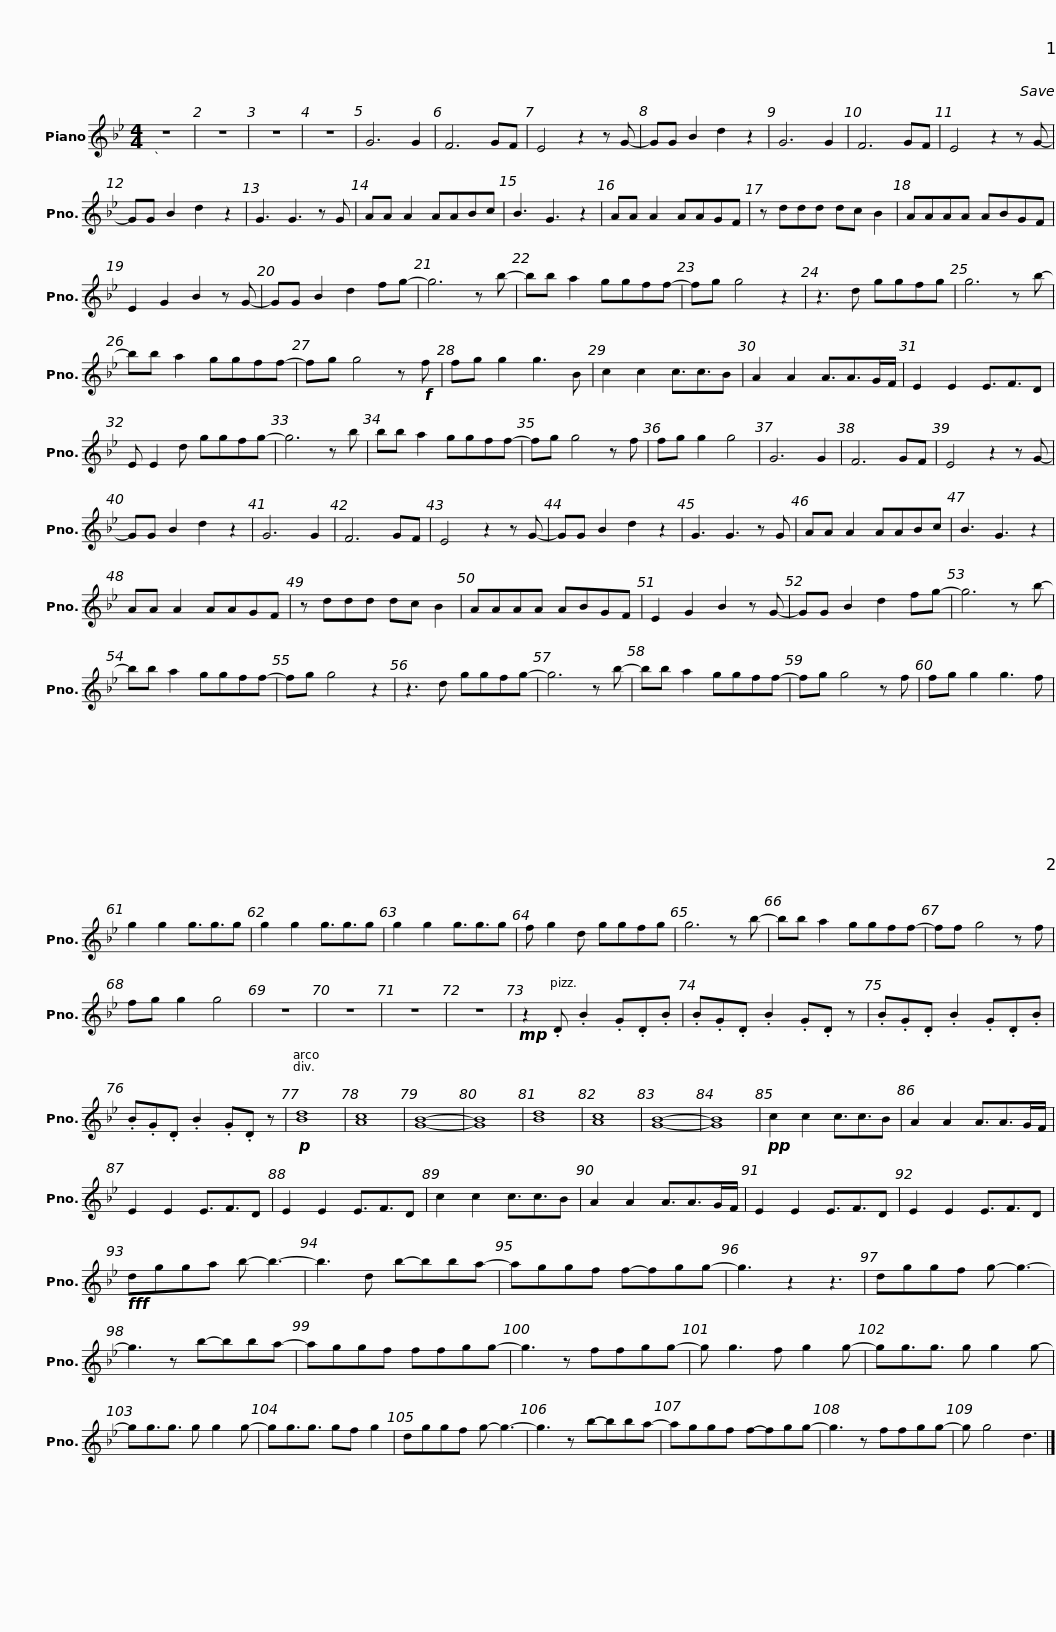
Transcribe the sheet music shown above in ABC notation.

X:1
L:1/8
M:4/4
I:linebreak $
K:Bb
V:1 treble
V:1
 z8 | z8 | z8 | z8 | G6 G2 | %5
 F6 GF | E4 z2 z G- | GG B2 d2 z2 | G6 G2 | F6 GF | %10
 E4 z2 z G- | GG B2 d2 z2 |$ G3 G3 z G | AA A2 AABc | B3 G3 z2 | %15
 AA A2 AAGF | z ddd dc B2 | AAAA ABGF | E2 G2 B2 z G- |$ GG B2 d2 fg- | %20
 g6 z b- | bb a2 ggff- | fg g4 z2 | z3 d ggfg | g6 z b- | %25
 bb a2 ggff- | fg g4 z!f! f |$ fg g2 g3 B | c2 c2 c3/2c3/2B | A2 A2 A3/2A>GF/ | %30
 E2 E2 E3/2F3/2D | E E2 d ggfg- | g6 z b | bb a2 ggff- |$ fg g4 z f | %35
 fg g2 g4 | G6 G2 | F6 GF | E4 z2 z G- | GG B2 d2 z2 | %40
 G6 G2 | F6 GF | E4 z2 z G- | GG B2 d2 z2 |$ G3 G3 z G | %45
 AA A2 AABc | B3 G3 z2 | AA A2 AAGF | z ddd dc B2 | AAAA ABGF | %50
 E2 G2 B2 z G- |$ GG B2 d2 fg- | g6 z b- | bb a2 ggff- | fg g4 z2 | %55
 z3 d ggfg- | g6 z b- | bb a2 ggff- | fg g4 z f |$ fg g2 g3 f | %60
 g2 g2 g3/2g3/2g | g2 g2 g3/2g3/2g | g2 g2 g3/2g3/2g | f g2 d ggfg | g6 z b- | %65
 bb a2 ggff- |$ ff g4 z f | fg g2 g4 | z8 | z8 | %70
 z8 | z8 |!mp! z2 .D .B2 .G.D.B | .B.G.D .B2 .G.D z | .B.G.D .B2 .G.D.B |$ %75
 .B.G.D .B2 .G.D z |!p! [Bd]8 | [Ac]8 | [GB]8- | [GB]8 | %80
 [Bd]8 | [Ac]8 | [GB]8- | [GB]8 |!pp! c2 c2 c3/2c3/2B | %85
 A2 A2 A3/2A>GF/ | E2 E2 E3/2F3/2D |$ E2 E2 E3/2F3/2D | c2 c2 c3/2c3/2B | A2 A2 A3/2A>GF/ | %90
 E2 E2 E3/2F3/2D | E2 E2 E3/2F3/2D |!fff! dgga b- b3- | b3 d b-bba- |$ aggf f-fgg- | %95
 g3 z2 z3 | dggf g- g3- | g3 z b-bba- | aggf ffgg- | g3 z ffgg- | %100
 g g3 f g2 g- |$ gg3/2g3/2 g g2 g- | gg3/2g3/2 g g2 g- | gg3/2g3/2 gf g2 | dggf g- g3- | %105
 g3 z b-bba- | aggf f-fgg- |$ g3 z ffgg- | g g4 d3 |] %109
